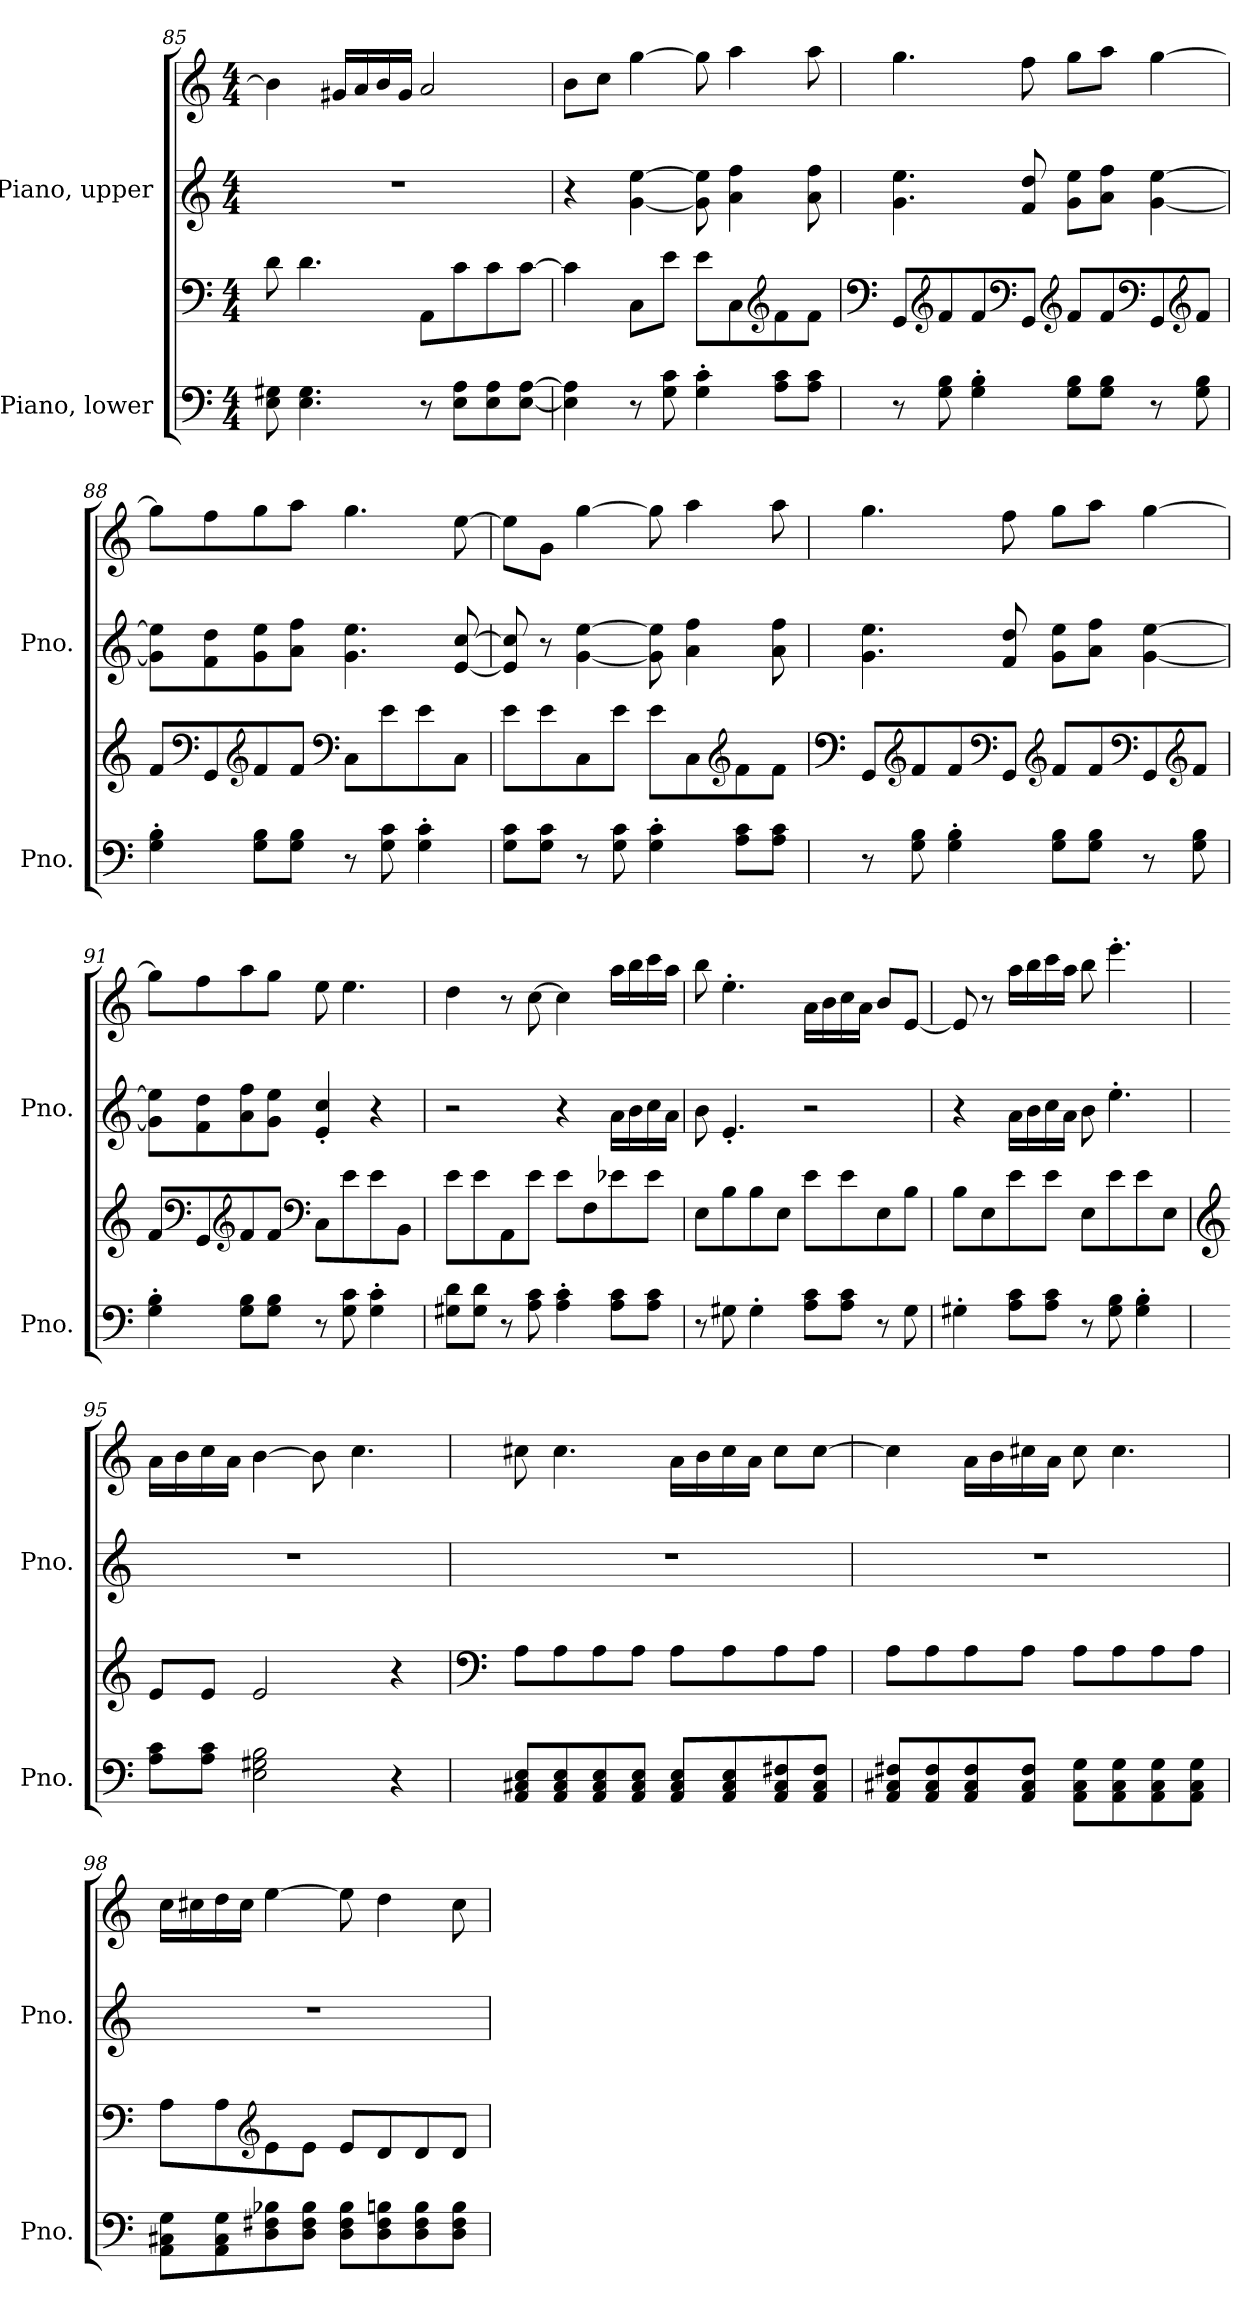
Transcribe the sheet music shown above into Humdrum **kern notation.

**kern	**kern	**kern	**kern
*part2	*part2	*part1	*part1
*staff4	*staff3	*staff2	*staff1
*I"Piano, lower	*	*I"Piano, upper	*
*I'Pno.	*	*I'Pno.	*
*clefF4	*clefF4	*clefG2	*clefG2
*k[]	*k[]	*k[]	*k[]
*M4/4	*M4/4	*M4/4	*M4/4
=85	=85	=85	=85
8E\ 8G#X\	8d\	1r	4b\]
4.E\ 4.G#\	4.d\	.	.
.	.	.	16g#X/LL
.	.	.	16a/
.	.	.	16b/
.	.	.	16g#/JJ
8r	8AA\L	.	2a/
8E\ 8A\L	8c\	.	.
8E\ 8A\	8c\	.	.
[8E\ [8A\J	[8c\J	.	.
=86	=86	=86	=86
4E\] 4A\]	4c\]	4r	8b\L
.	.	.	8cc\J
8r	8C\L	[4g\ [4ee\	[4gg\
8G\ 8c\	8e\J	.	.
4G\' 4c\'	8e\L	8g\] 8ee\]	8gg\]
.	8C\	4a\ 4ff\	4aa\
*	*clefG2	*	*
8A\ 8c\L	8f\	.	.
8A\ 8c\J	8f\J	8a\ 8ff\	8aa\
!!LO:LB:g=z
=87	=87	=87	=87
*	*clefF4	*	*
8r	8GG/L	4.g\ 4.ee\	4.gg\
*	*clefG2	*	*
8G\ 8B\	8f/	.	.
4G\' 4B\'	8f/	.	.
*	*clefF4	*	*
.	8GG/J	8f/ 8dd/	8ff\
*	*clefG2	*	*
8G\ 8B\L	8f/L	8g\ 8ee\L	8gg\L
8G\ 8B\J	8f/	8a\ 8ff\J	8aa\J
*	*clefF4	*	*
8r	8GG/	[4g\ [4ee\	[4gg\
*	*clefG2	*	*
8G\ 8B\	8f/J	.	.
=88	=88	=88	=88
4G\' 4B\'	8f/L	8g\] 8ee\]L	8gg\L]
*	*clefF4	*	*
.	8GG/	8f\ 8dd\	8ff\
*	*clefG2	*	*
8G\ 8B\L	8f/	8g\ 8ee\	8gg\
8G\ 8B\J	8f/J	8a\ 8ff\J	8aa\J
*	*clefF4	*	*
8r	8C\L	4.g\ 4.ee\	4.gg\
8G\ 8c\	8e\	.	.
4G\' 4c\'	8e\	.	.
.	8C\J	[8e/ [8cc/	[8ee\
=89	=89	=89	=89
8G\ 8c\L	8e\L	8e/] 8cc/]	8ee\L]
8G\ 8c\J	8e\	8r	8g\J
8r	8C\	[4g\ [4ee\	[4gg\
8G\ 8c\	8e\J	.	.
4G\' 4c\'	8e\L	8g\] 8ee\]	8gg\]
.	8C\	4a\ 4ff\	4aa\
*	*clefG2	*	*
8A\ 8c\L	8f\	.	.
8A\ 8c\J	8f\J	8a\ 8ff\	8aa\
!!LO:LB:g=z
=90	=90	=90	=90
*	*clefF4	*	*
8r	8GG/L	4.g\ 4.ee\	4.gg\
*	*clefG2	*	*
8G\ 8B\	8f/	.	.
4G\' 4B\'	8f/	.	.
*	*clefF4	*	*
.	8GG/J	8f/ 8dd/	8ff\
*	*clefG2	*	*
8G\ 8B\L	8f/L	8g\ 8ee\L	8gg\L
8G\ 8B\J	8f/	8a\ 8ff\J	8aa\J
*	*clefF4	*	*
8r	8GG/	[4g\ [4ee\	[4gg\
*	*clefG2	*	*
8G\ 8B\	8f/J	.	.
=91	=91	=91	=91
4G\' 4B\'	8f/L	8g\] 8ee\]L	8gg\L]
*	*clefF4	*	*
.	8GG/	8f\ 8dd\	8ff\
*	*clefG2	*	*
8G\ 8B\L	8f/	8a\ 8ff\	8aa\
8G\ 8B\J	8f/J	8g\ 8ee\J	8gg\J
*	*clefF4	*	*
8r	8C\L	4e/' 4cc/'	8ee\
8G\ 8c\	8e\	.	4.ee\
4G\' 4c\'	8e\	4r	.
.	8BB\J	.	.
=92	=92	=92	=92
8G#X\ 8d\L	8e\L	2r	4dd\
8G#\ 8d\J	8e\	.	.
8r	8AA\	.	8r
8A\ 8c\	8e\J	.	[8cc\
4A\' 4c\'	8e\L	4r	4cc\]
.	8F\	.	.
8A\ 8c\L	8e-X\	16a\LL	16aa\LL
.	.	16b\	16bb\
8A\ 8c\J	8e-\J	16cc\	16ccc\
.	.	16a\JJ	16aa\JJ
!!LO:PB:g=z
=93	=93	=93	=93
8r	8E\L	8b\	8bb\
8G#X\	8B\	4.e'/	4.ee'\
4G#'\	8B\	.	.
.	8E\J	.	.
8A\ 8c\L	8e\L	2r	16a\LL
.	.	.	16b\
8A\ 8c\J	8e\	.	16cc\
.	.	.	16a\JJ
8r	8E\	.	8b/L
8G#\	8B\J	.	[8e/J
=94	=94	=94	=94
4G#X'\	8B\L	4r	8e/]
.	8E\	.	8r
8A\ 8c\L	8e\	16a\LL	16aa\LL
.	.	16b\	16bb\
8A\ 8c\J	8e\J	16cc\	16ccc\
.	.	16a\JJ	16aa\JJ
8r	8E\L	8b\	8bb\
8G#\ 8B\	8e\	4.ee'\	4.eee'\
4G#\' 4B\'	8e\	.	.
.	8E\J	.	.
=95	=95	=95	=95
*	*clefG2	*	*
8A\ 8c\L	8e/L	1r	16a\LL
.	.	.	16b\
8A\ 8c\J	8e/J	.	16cc\
.	.	.	16a\JJ
2E\ 2G#X\ 2B\	2e/	.	[4b\
.	.	.	8b\]
.	.	.	4.cc\
4r	4r	.	.
!!LO:LB:g=z
=96	=96	=96	=96
*	*clefF4	*	*
8AA/ 8C#X/ 8E/L	8A\L	1r	8cc#X\
8AA/ 8C#/ 8E/	8A\	.	4.cc#\
8AA/ 8C#/ 8E/	8A\	.	.
8AA/ 8C#/ 8E/J	8A\J	.	.
8AA/ 8C#/ 8E/L	8A\L	.	16a\LL
.	.	.	16b\
8AA/ 8C#/ 8E/	8A\	.	16cc#\
.	.	.	16a\JJ
8AA/ 8C#/ 8F#X/	8A\	.	8cc#\L
8AA/ 8C#/ 8F#/J	8A\J	.	[8cc#\J
=97	=97	=97	=97
8AA/ 8C#X/ 8F#X/L	8A\L	1r	4cc#\]
8AA/ 8C#/ 8F#/	8A\	.	.
8AA/ 8C#/ 8F#/	8A\	.	16a\LL
.	.	.	16b\
8AA/ 8C#/ 8F#/J	8A\J	.	16cc#X\
.	.	.	16a\JJ
8AA\ 8C#\ 8G\L	8A\L	.	8cc#\
8AA\ 8C#\ 8G\	8A\	.	4.cc#\
8AA\ 8C#\ 8G\	8A\	.	.
8AA\ 8C#\ 8G\J	8A\J	.	.
=98	=98	=98	=98
8AA\ 8C#X\ 8G\L	8A\L	1r	16cc\LL
.	.	.	16cc#X\
8AA\ 8C#\ 8G\	8A\	.	16dd\
.	.	.	16cc#\JJ
*	*clefG2	*	*
8D\ 8F#X\ 8B-X\	8e\	.	[4ee\
8D\ 8F#\ 8B-\J	8e\J	.	.
8D\ 8F#\ 8B-\L	8e/L	.	8ee\]
8D\ 8F#\ 8Bn\	8d/	.	4dd\
8D\ 8F#\ 8B\	8d/	.	.
8D\ 8F#\ 8B\J	8d/J	.	8cc#\
=	=	=	=
*-	*-	*-	*-
